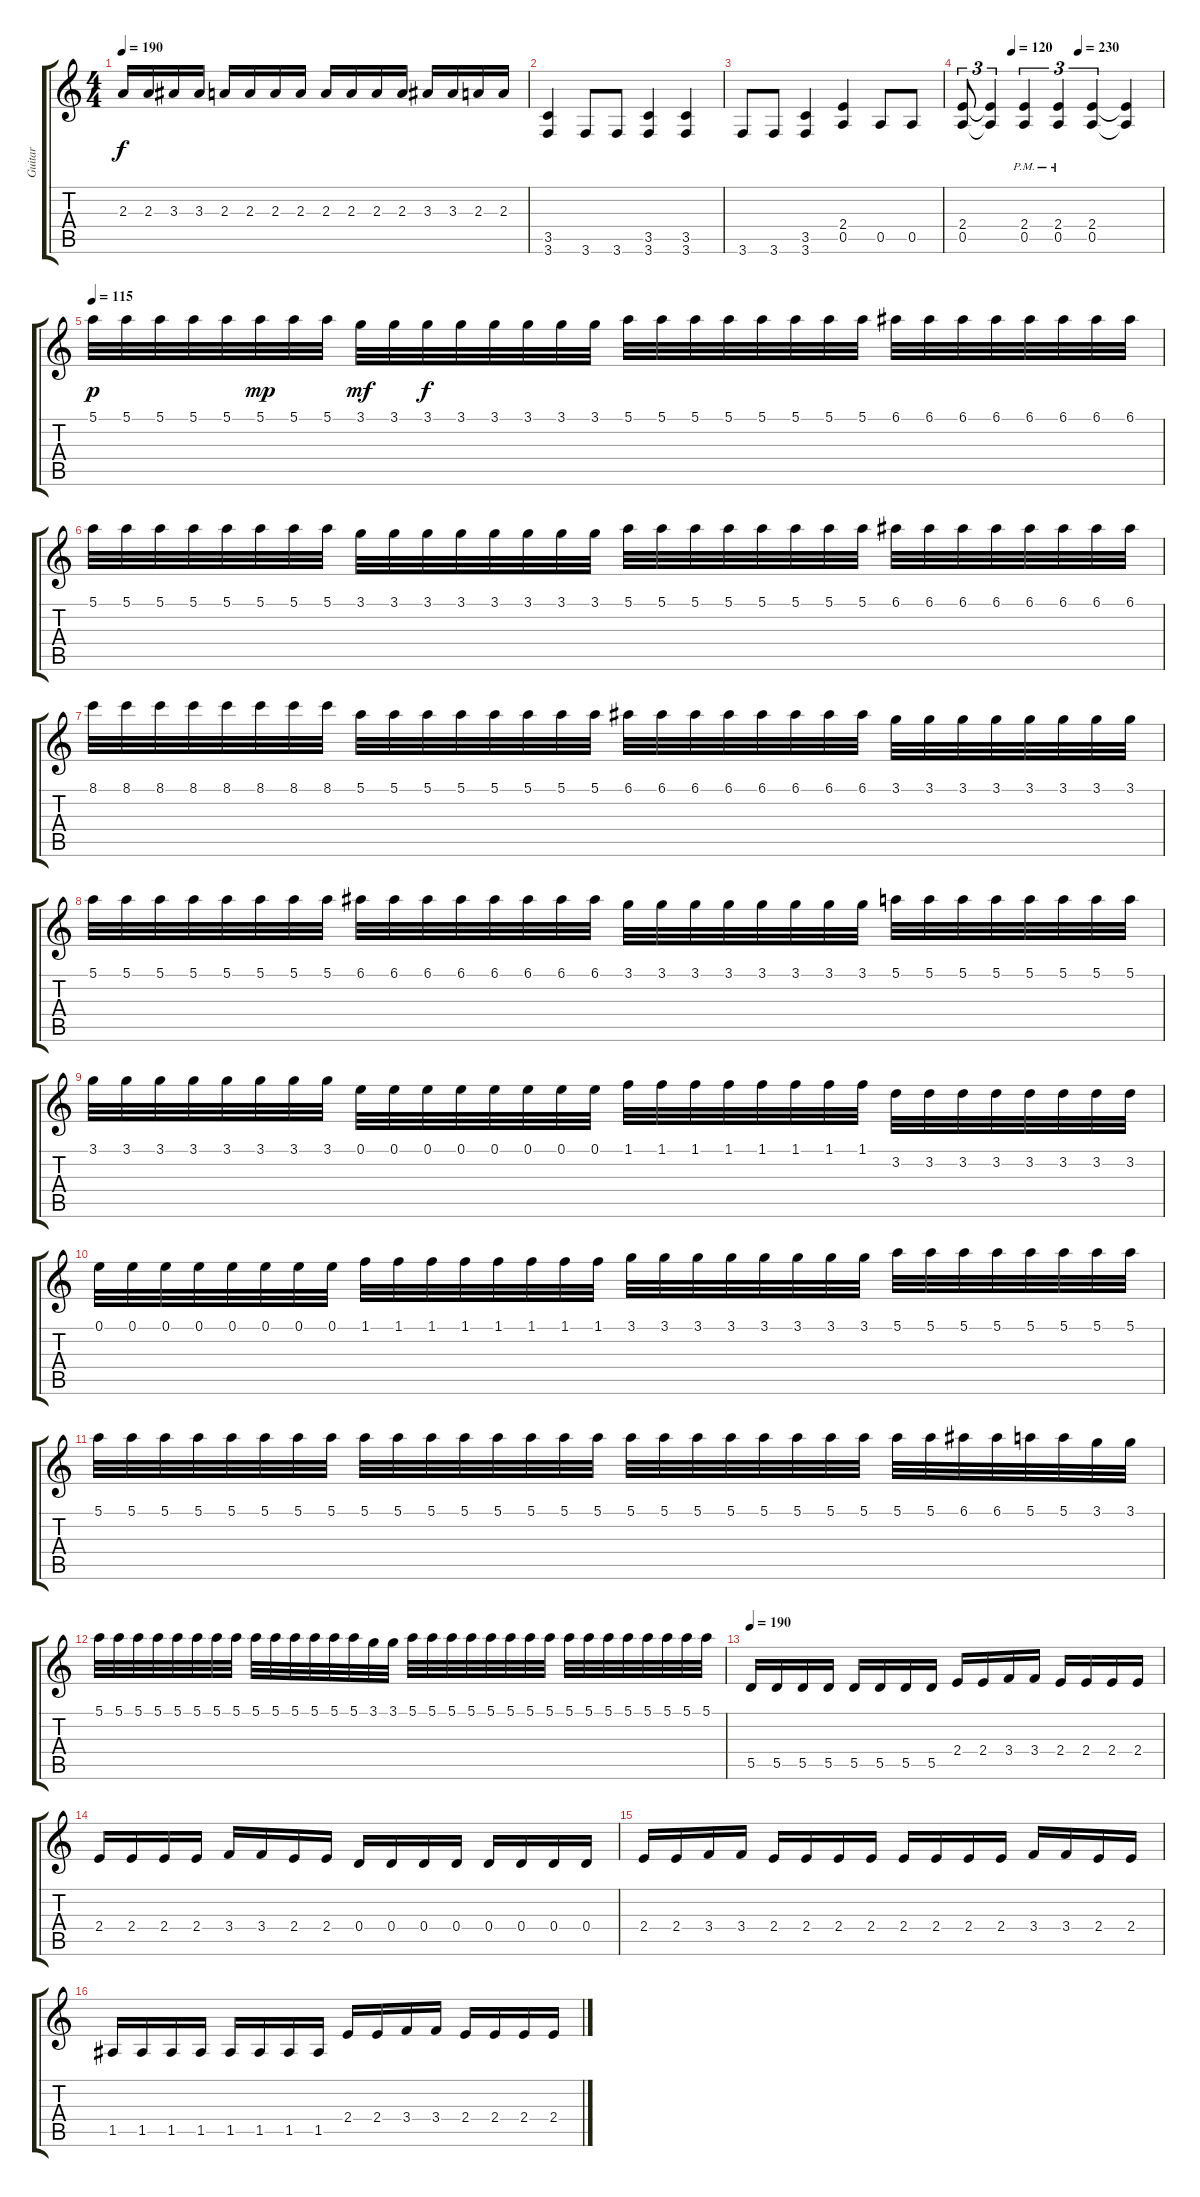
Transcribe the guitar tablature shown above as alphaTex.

\track ("Guitar " "Guitar ") {instrument distortionguitar}
\staff {score tabs}
\tuning (E4 B3 G3 D3 A2 D2) {hide}
\ts (4 4)
\tempo 190
\clef g2
\ks c
2.3.16{dy f} 2.3.16 3.3.16 3.3.16 2.3.16 2.3.16 2.3.16 2.3.16 2.3.16 2.3.16 2.3.16 2.3.16 3.3.16 3.3.16 2.3.16 2.3.16 |
(3.5 3.6).4 3.6.8 3.6.8 (3.5 3.6).4 (3.5 3.6).4 |
3.6.8 3.6.8 (3.5 3.6).4 (2.4 0.5).4 0.5.8 0.5.8 |
\tempo (120 0.25)
\tempo (230 0.5833333333333334)
(2.4 0.5).8{tu (3 2)} (2.4{t} 0.5{t}).4{tu (3 2)} (2.4{pm} 0.5{pm}).4{tu (3 2)} (2.4{pm} 0.5{pm}).4{tu (3 2)} (2.4 0.5).4{tu (3 2)} (2.4{t} 0.5{t}).4 |
\tempo 115
5.1.32{dy p} 5.1.32 5.1.32 5.1.32 5.1.32 5.1.32{dy mp} 5.1.32 5.1.32 3.1.32{dy mf} 3.1.32 3.1.32{dy f} 3.1.32 3.1.32 3.1.32 3.1.32 3.1.32 5.1.32 5.1.32 5.1.32 5.1.32 5.1.32 5.1.32 5.1.32 5.1.32 6.1.32 6.1.32 6.1.32 6.1.32 6.1.32 6.1.32 6.1.32 6.1.32 |
5.1.32 5.1.32 5.1.32 5.1.32 5.1.32 5.1.32 5.1.32 5.1.32 3.1.32 3.1.32 3.1.32 3.1.32 3.1.32 3.1.32 3.1.32 3.1.32 5.1.32 5.1.32 5.1.32 5.1.32 5.1.32 5.1.32 5.1.32 5.1.32 6.1.32 6.1.32 6.1.32 6.1.32 6.1.32 6.1.32 6.1.32 6.1.32 |
8.1.32 8.1.32 8.1.32 8.1.32 8.1.32 8.1.32 8.1.32 8.1.32 5.1.32 5.1.32 5.1.32 5.1.32 5.1.32 5.1.32 5.1.32 5.1.32 6.1.32 6.1.32 6.1.32 6.1.32 6.1.32 6.1.32 6.1.32 6.1.32 3.1.32 3.1.32 3.1.32 3.1.32 3.1.32 3.1.32 3.1.32 3.1.32 |
5.1.32 5.1.32 5.1.32 5.1.32 5.1.32 5.1.32 5.1.32 5.1.32 6.1.32 6.1.32 6.1.32 6.1.32 6.1.32 6.1.32 6.1.32 6.1.32 3.1.32 3.1.32 3.1.32 3.1.32 3.1.32 3.1.32 3.1.32 3.1.32 5.1.32 5.1.32 5.1.32 5.1.32 5.1.32 5.1.32 5.1.32 5.1.32 |
3.1.32 3.1.32 3.1.32 3.1.32 3.1.32 3.1.32 3.1.32 3.1.32 0.1.32 0.1.32 0.1.32 0.1.32 0.1.32 0.1.32 0.1.32 0.1.32 1.1.32 1.1.32 1.1.32 1.1.32 1.1.32 1.1.32 1.1.32 1.1.32 3.2.32 3.2.32 3.2.32 3.2.32 3.2.32 3.2.32 3.2.32 3.2.32 |
0.1.32 0.1.32 0.1.32 0.1.32 0.1.32 0.1.32 0.1.32 0.1.32 1.1.32 1.1.32 1.1.32 1.1.32 1.1.32 1.1.32 1.1.32 1.1.32 3.1.32 3.1.32 3.1.32 3.1.32 3.1.32 3.1.32 3.1.32 3.1.32 5.1.32 5.1.32 5.1.32 5.1.32 5.1.32 5.1.32 5.1.32 5.1.32 |
5.1.32 5.1.32 5.1.32 5.1.32 5.1.32 5.1.32 5.1.32 5.1.32 5.1.32 5.1.32 5.1.32 5.1.32 5.1.32 5.1.32 5.1.32 5.1.32 5.1.32 5.1.32 5.1.32 5.1.32 5.1.32 5.1.32 5.1.32 5.1.32 5.1.32 5.1.32 6.1.32 6.1.32 5.1.32 5.1.32 3.1.32 3.1.32 |
5.1.32 5.1.32 5.1.32 5.1.32 5.1.32 5.1.32 5.1.32 5.1.32 5.1.32 5.1.32 5.1.32 5.1.32 5.1.32 5.1.32 3.1.32 3.1.32 5.1.32 5.1.32 5.1.32 5.1.32 5.1.32 5.1.32 5.1.32 5.1.32 5.1.32 5.1.32 5.1.32 5.1.32 5.1.32 5.1.32 5.1.32 5.1.32 |
\tempo 190
5.5.16 5.5.16 5.5.16 5.5.16 5.5.16 5.5.16 5.5.16 5.5.16 2.4.16 2.4.16 3.4.16 3.4.16 2.4.16 2.4.16 2.4.16 2.4.16 |
2.4.16 2.4.16 2.4.16 2.4.16 3.4.16 3.4.16 2.4.16 2.4.16 0.4.16 0.4.16 0.4.16 0.4.16 0.4.16 0.4.16 0.4.16 0.4.16 |
2.4.16 2.4.16 3.4.16 3.4.16 2.4.16 2.4.16 2.4.16 2.4.16 2.4.16 2.4.16 2.4.16 2.4.16 3.4.16 3.4.16 2.4.16 2.4.16 |
1.5.16 1.5.16 1.5.16 1.5.16 1.5.16 1.5.16 1.5.16 1.5.16 2.4.16 2.4.16 3.4.16 3.4.16 2.4.16 2.4.16 2.4.16 2.4.16
